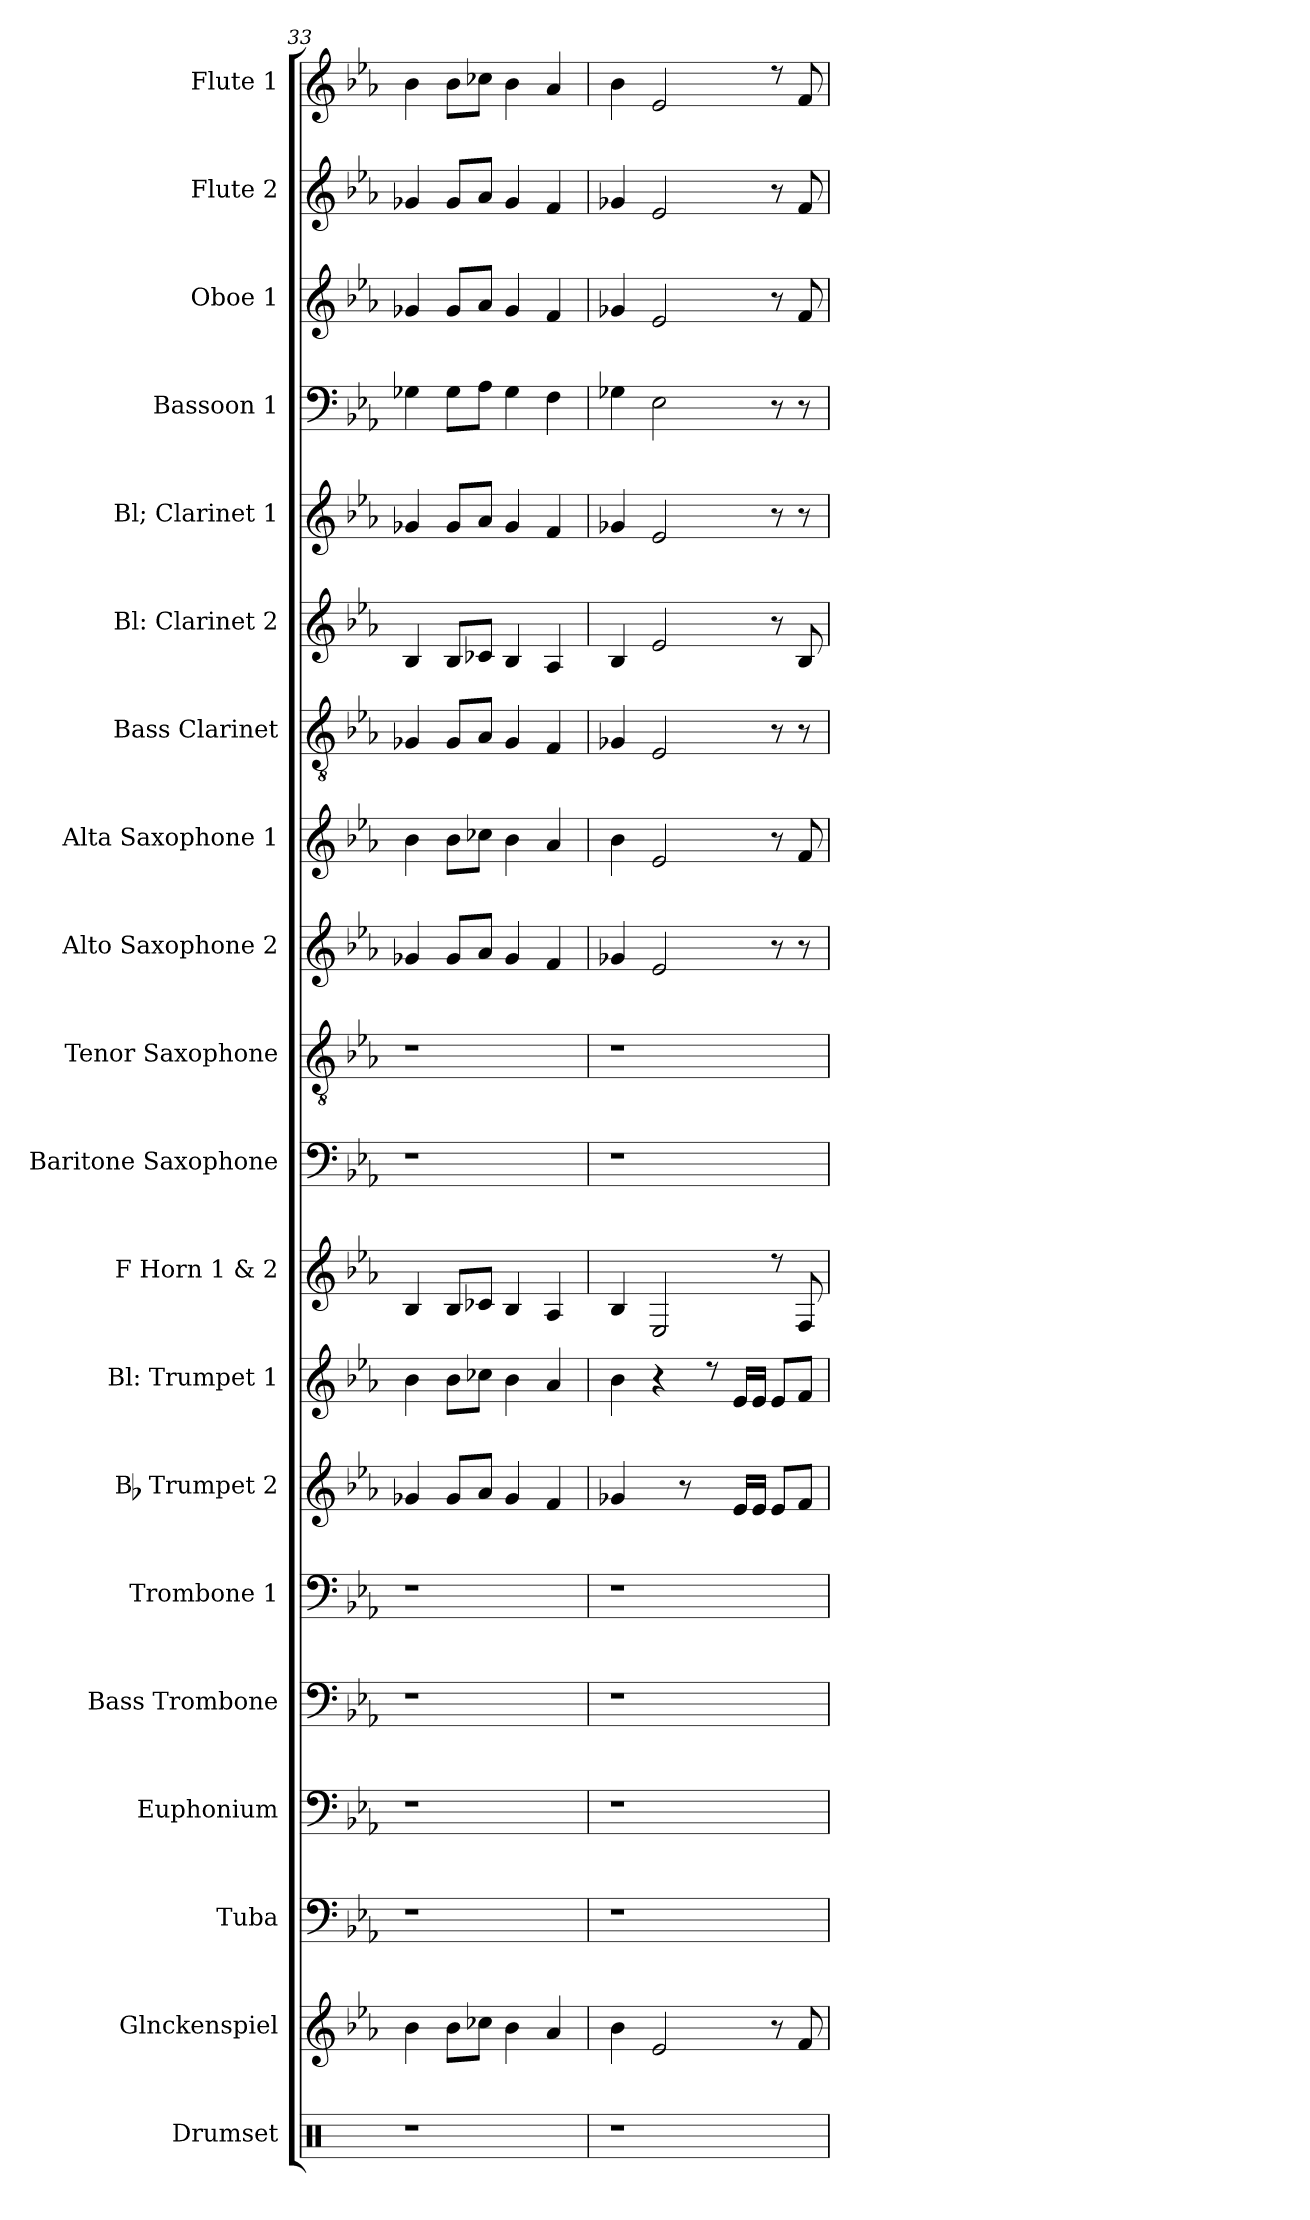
**kern	**kern	**kern	**kern	**kern	**kern	**kern	**kern	**kern	**kern	**kern	**kern	**kern	**kern	**kern	**kern	**kern	**kern	**kern	**kern
*part20	*part19	*part18	*part17	*part16	*part15	*part14	*part13	*part12	*part11	*part10	*part9	*part8	*part7	*part6	*part5	*part4	*part3	*part2	*part1
*staff20	*staff19	*staff18	*staff17	*staff16	*staff15	*staff14	*staff13	*staff12	*staff11	*staff10	*staff9	*staff8	*staff7	*staff6	*staff5	*staff4	*staff3	*staff2	*staff1
*I"Drumset	*I"Glnckenspiel	*I"Tuba	*I"Euphonium	*I"Bass Trombone	*I"Trombone 1	*I"Bb Trumpet 2	*I"Bl: Trumpet 1	*I"F Horn 1 & 2	*I"Baritone Saxophone	*I"Tenor Saxophone	*I"Alto Saxophone 2	*I"Alta Saxophone 1	*I"Bass Clarinet	*I"Bl: Clarinet 2	*I"Bl; Clarinet 1	*I"Bassoon 1	*I"Oboe 1	*I"Flute 2	*I"Flute 1
*clefX	*clefG2	*clefF4	*clefF4	*clefF4	*clefF4	*clefG2	*clefG2	*clefG2	*clefF4	*clefGv2	*clefG2	*clefG2	*clefGv2	*clefG2	*clefG2	*clefF4	*clefG2	*clefG2	*clefG2
*	*k[b-e-a-]	*k[b-e-a-]	*k[b-e-a-]	*k[b-e-a-]	*k[b-e-a-]	*k[b-e-a-]	*k[b-e-a-]	*k[b-e-a-]	*k[b-e-a-]	*k[b-e-a-]	*k[b-e-a-]	*k[b-e-a-]	*k[b-e-a-]	*k[b-e-a-]	*k[b-e-a-]	*k[b-e-a-]	*k[b-e-a-]	*k[b-e-a-]	*k[b-e-a-]
=33	=33	=33	=33	=33	=33	=33	=33	=33	=33	=33	=33	=33	=33	=33	=33	=33	=33	=33	=33
1r	4b-\	1r	1r	1r	1r	4g-X/	4b-\	4B-/	1r	1r	4g-X/	4b-\	4G-X/	4B-/	4g-X/	4G-X\	4g-X/	4g-X/	4b-\
.	8b-\L	.	.	.	.	8g-/L	8b-\L	8B-/L	.	.	8g-/L	8b-\L	8G-/L	8B-/L	8g-/L	8G-\L	8g-/L	8g-/L	8b-\L
.	8cc-X\J	.	.	.	.	8a-/J	8cc-X\J	8c-X/J	.	.	8a-/J	8cc-X\J	8A-/J	8c-X/J	8a-/J	8A-\J	8a-/J	8a-/J	8cc-X\J
.	4b-\	.	.	.	.	4g-/	4b-\	4B-/	.	.	4g-/	4b-\	4G-/	4B-/	4g-/	4G-\	4g-/	4g-/	4b-\
.	4a-/	.	.	.	.	4f/	4a-/	4A-/	.	.	4f/	4a-/	4F/	4A-/	4f/	4F\	4f/	4f/	4a-/
=34	=34	=34	=34	=34	=34	=34	=34	=34	=34	=34	=34	=34	=34	=34	=34	=34	=34	=34	=34
1r	4b-\	1r	1r	1r	1r	4g-X/	4b-\	4B-/	1r	1r	4g-X/	4b-\	4G-X/	4B-/	4g-X/	4G-X\	4g-X/	4g-X/	4b-\
.	2e-/	.	.	.	.	8ryy	4r	2E-/	.	.	2e-/	2e-/	2E-/	2e-/	2e-/	2E-\	2e-/	2e-/	2e-/
.	.	.	.	.	.	8r	.	.	.	.	.	.	.	.	.	.	.	.	.
.	.	.	.	.	.	8ryy	8rcc	.	.	.	.	.	.	.	.	.	.	.	.
.	.	.	.	.	.	16e-/LL	16e-/LL	.	.	.	.	.	.	.	.	.	.	.	.
.	.	.	.	.	.	16e-/JJ	16e-/JJ	.	.	.	.	.	.	.	.	.	.	.	.
.	8r	.	.	.	.	8e-/L	8e-/L	8rcc	.	.	8r	8r	8r	8r	8r	8r	8r	8r	8rcc
.	8f/	.	.	.	.	8f/J	8f/J	8F/	.	.	8r	8f/	8r	8B-/	8r	8r	8f/	8f/	8f/
=	=	=	=	=	=	=	=	=	=	=	=	=	=	=	=	=	=	=	=
*-	*-	*-	*-	*-	*-	*-	*-	*-	*-	*-	*-	*-	*-	*-	*-	*-	*-	*-	*-
